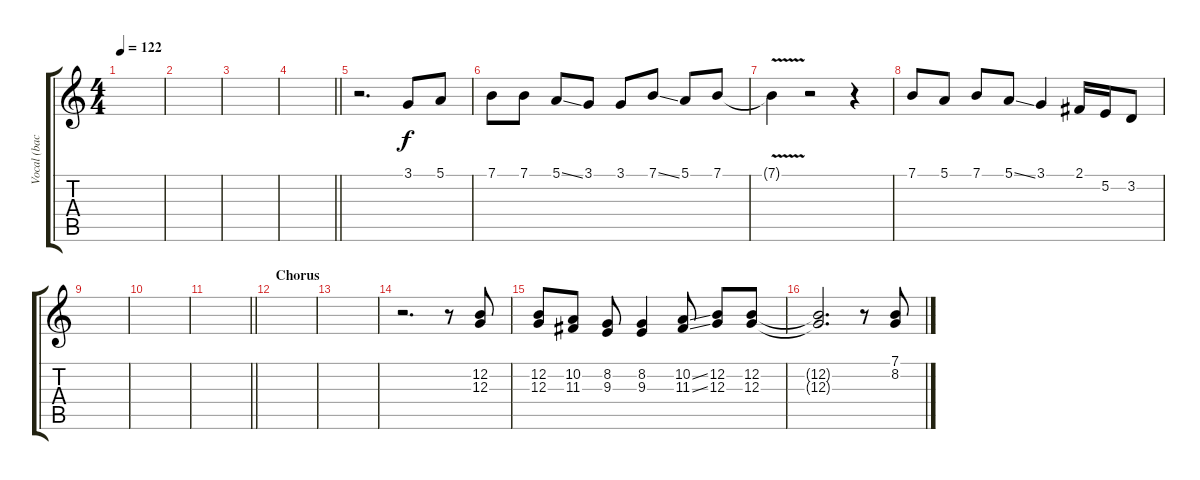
\track ("Vocal (back)" "Vocal (bac") {instrument cello}
\staff {score tabs}
\tuning (E4 B3 G3 D3 A2 E2) {hide}
\ts (4 4)
\tempo 122
\clef g2
\ks c
|
|
|
\barLineRight lightlight
|
\section ("" " ")
r.2{d} 3.1.8 5.1.8 |
7.1.8 7.1.8 5.1{ss}.8 3.1.8 3.1.8 7.1{ss}.8 5.1.8 7.1.8 |
7.1{v t}.4 r.2 r.4 |
7.1.8 5.1.8 7.1.8 5.1{ss}.8 3.1.4 2.1.16 5.2.16 3.2.8 |
|
|
\barLineRight lightlight
|
\section ("" "Chorus")
|
|
r.2{d} r.8 (12.2 12.3).8 |
(12.2 12.3).8 (10.2 11.3).8 (8.2 9.3).8 (8.2 9.3).4 (10.2{ss} 11.3{ss}).8 (12.2 12.3).8 (12.2 12.3).8 |
(12.2{t} 12.3{t}).2{d} r.8 (7.1 8.2).8
